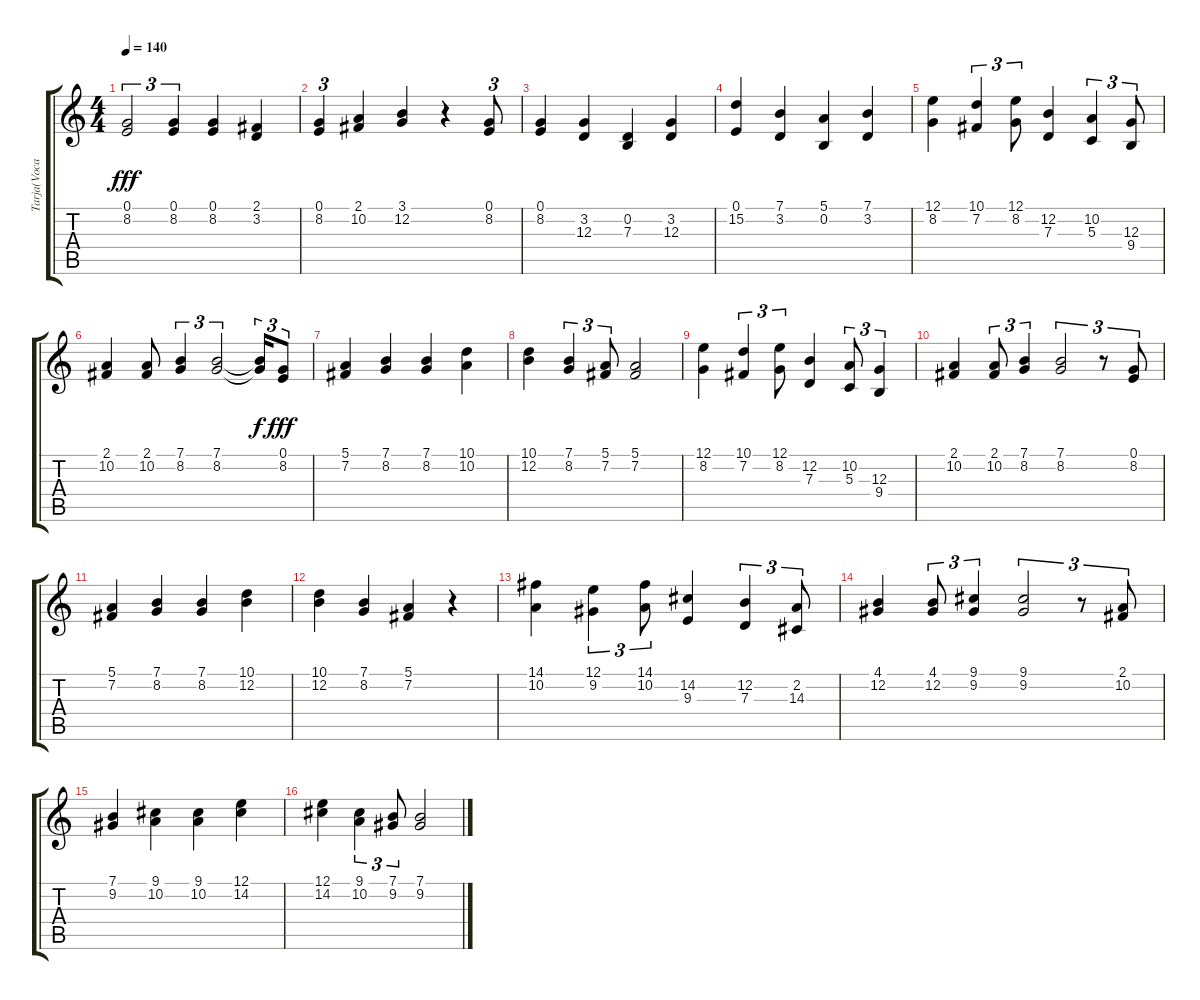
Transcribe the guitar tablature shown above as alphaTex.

\track ("Tarja(Vocals)" "Tarja(Voca") {instrument lead3calliope}
\staff {score tabs}
\tuning (E4 B3 G3 D3 A2 E2) {hide}
\ts (4 4)
\tempo 140
\clef g2
\ks c
(0.1 8.2).2{tu (3 2) dy fff} (0.1 8.2).4{tu (3 2)} (0.1 8.2).4 (2.1 3.2).4 |
(0.1 8.2).4{tu (3 2)} (2.1 10.2).4 (3.1 12.2).4 r.4 (0.1 8.2).8{tu (3 2)} |
(0.1 8.2).4 (3.2 12.3).4 (0.2 7.3).4 (3.2 12.3).4 |
(0.1 15.2).4 (7.1 3.2).4 (5.1 0.2).4 (7.1 3.2).4 |
(12.1 8.2).4 (10.1 7.2).4{tu (3 2)} (12.1 8.2).8{tu (3 2)} (12.2 7.3).4 (10.2 5.3).4{tu (3 2)} (12.3 9.4).8{tu (3 2)} |
(2.1 10.2).4 (2.1 10.2).8 (7.1 8.2).4{tu (3 2)} (7.1 8.2).2{tu (3 2)} (7.1{t} 8.2{t}).16{tu (3 2) dy f} (0.1 8.2).8{tu (3 2) dy fff} |
(5.1 7.2).4 (7.1 8.2).4 (7.1 8.2).4 (10.1 10.2).4 |
(10.1 12.2).4 (7.1 8.2).4{tu (3 2)} (5.1 7.2).8{tu (3 2)} (5.1 7.2).2 |
(12.1 8.2).4 (10.1 7.2).4{tu (3 2)} (12.1 8.2).8{tu (3 2)} (12.2 7.3).4 (10.2 5.3).8{tu (3 2)} (12.3 9.4).4{tu (3 2)} |
(2.1 10.2).4 (2.1 10.2).8{tu (3 2)} (7.1 8.2).4{tu (3 2)} (7.1 8.2).2{tu (3 2)} r.8{tu (3 2)} (0.1 8.2).8{tu (3 2)} |
(5.1 7.2).4 (7.1 8.2).4 (7.1 8.2).4 (10.1 12.2).4 |
(10.1 12.2).4 (7.1 8.2).4 (5.1 7.2).4 r.4 |
(14.1 10.2).4 (12.1 9.2).4{tu (3 2)} (14.1 10.2).8{tu (3 2)} (14.2 9.3).4 (12.2 7.3).4{tu (3 2)} (2.2 14.3).8{tu (3 2)} |
(4.1 12.2).4 (4.1 12.2).8{tu (3 2)} (9.1 9.2).4{tu (3 2)} (9.1 9.2).2{tu (3 2)} r.8{tu (3 2)} (2.1 10.2).8{tu (3 2)} |
(7.1 9.2).4 (9.1 10.2).4 (9.1 10.2).4 (12.1 14.2).4 |
(12.1 14.2).4 (9.1 10.2).4{tu (3 2)} (7.1 9.2).8{tu (3 2)} (7.1 9.2).2
